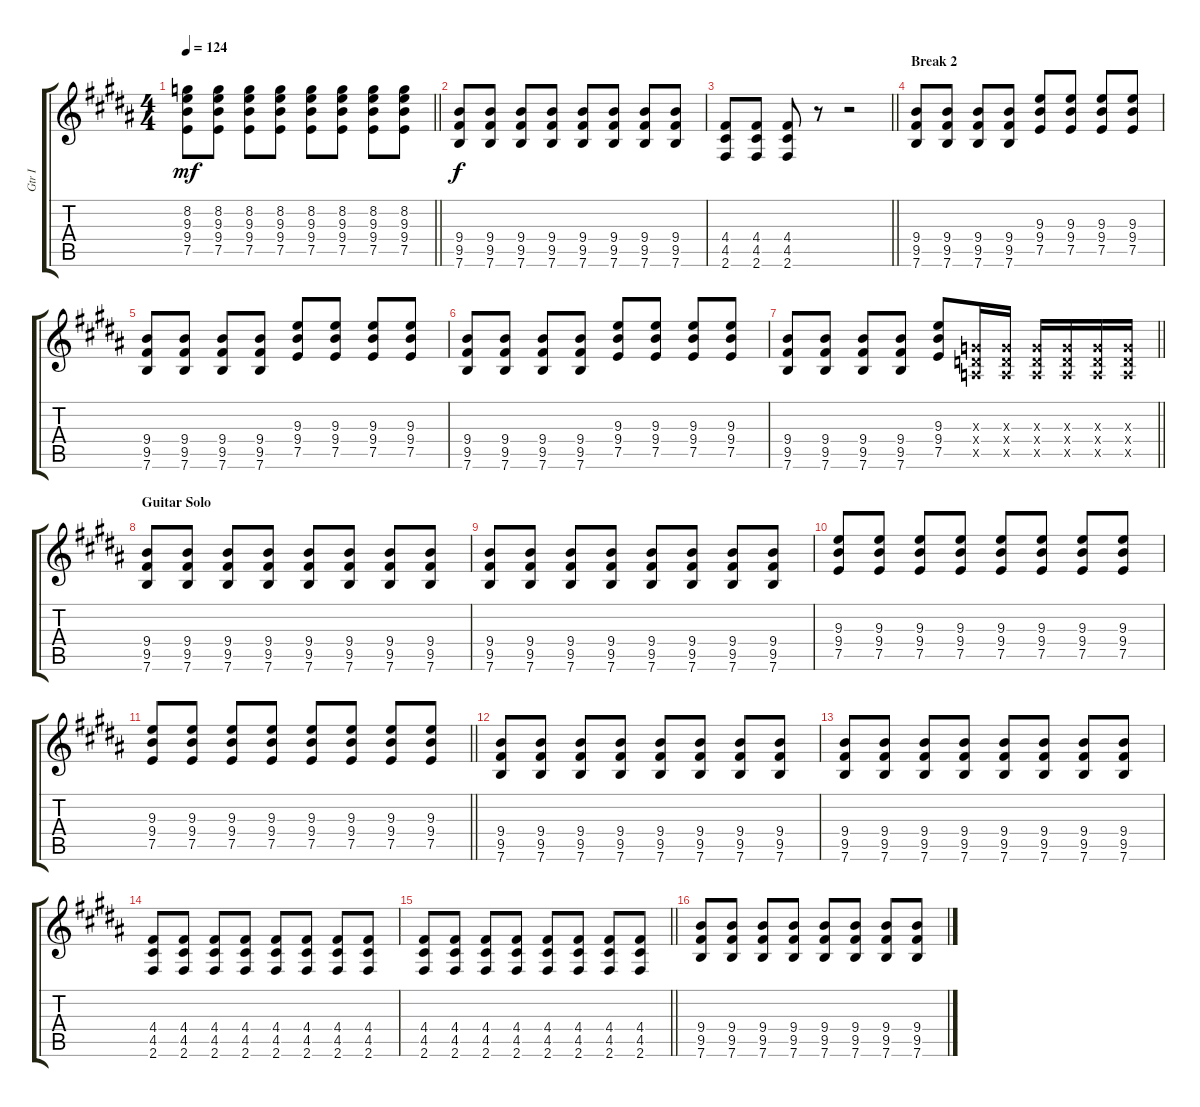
\track ("Gtr I" "Gtr I") {instrument distortionguitar}
\staff {score tabs}
\tuning (E4 B3 G3 D3 A2 E2) {hide}
\ts (4 4)
\tempo 124
\clef g2
\barLineRight lightlight
\ks b
(8.2 9.3 9.4 7.5).8{dy mf} (8.2 9.3 9.4 7.5).8 (8.2 9.3 9.4 7.5).8 (8.2 9.3 9.4 7.5).8 (8.2 9.3 9.4 7.5).8 (8.2 9.3 9.4 7.5).8 (8.2 9.3 9.4 7.5).8 (8.2 9.3 9.4 7.5).8 |
(9.4 9.5 7.6).8{dy f} (9.4 9.5 7.6).8 (9.4 9.5 7.6).8 (9.4 9.5 7.6).8 (9.4 9.5 7.6).8 (9.4 9.5 7.6).8 (9.4 9.5 7.6).8 (9.4 9.5 7.6).8 |
\barLineRight lightlight
(4.4 4.5 2.6).8 (4.4 4.5 2.6).8 (4.4 4.5 2.6).8 r.8 r.2 |
\section ("" "Break 2")
(9.4 9.5 7.6).8 (9.4 9.5 7.6).8 (9.4 9.5 7.6).8 (9.4 9.5 7.6).8 (9.3 9.4 7.5).8 (9.3 9.4 7.5).8 (9.3 9.4 7.5).8 (9.3 9.4 7.5).8 |
(9.4 9.5 7.6).8 (9.4 9.5 7.6).8 (9.4 9.5 7.6).8 (9.4 9.5 7.6).8 (9.3 9.4 7.5).8 (9.3 9.4 7.5).8 (9.3 9.4 7.5).8 (9.3 9.4 7.5).8 |
(9.4 9.5 7.6).8 (9.4 9.5 7.6).8 (9.4 9.5 7.6).8 (9.4 9.5 7.6).8 (9.3 9.4 7.5).8 (9.3 9.4 7.5).8 (9.3 9.4 7.5).8 (9.3 9.4 7.5).8 |
\barLineRight lightlight
(9.4 9.5 7.6).8 (9.4 9.5 7.6).8 (9.4 9.5 7.6).8 (9.4 9.5 7.6).8 (9.3 9.4 7.5).8 (0.3{x} 0.4{x} 0.5{x}).16 (0.3{x} 0.4{x} 0.5{x}).16 (0.3{x} 0.4{x} 0.5{x}).16 (0.3{x} 0.4{x} 0.5{x}).16 (0.3{x} 0.4{x} 0.5{x}).16 (0.3{x} 0.4{x} 0.5{x}).16 |
\section ("" "Guitar Solo")
(9.4 9.5 7.6).8{volume 12} (9.4 9.5 7.6).8 (9.4 9.5 7.6).8 (9.4 9.5 7.6).8 (9.4 9.5 7.6).8 (9.4 9.5 7.6).8 (9.4 9.5 7.6).8 (9.4 9.5 7.6).8 |
(9.4 9.5 7.6).8 (9.4 9.5 7.6).8 (9.4 9.5 7.6).8 (9.4 9.5 7.6).8 (9.4 9.5 7.6).8 (9.4 9.5 7.6).8 (9.4 9.5 7.6).8 (9.4 9.5 7.6).8 |
(9.3 9.4 7.5).8 (9.3 9.4 7.5).8 (9.3 9.4 7.5).8 (9.3 9.4 7.5).8 (9.3 9.4 7.5).8 (9.3 9.4 7.5).8 (9.3 9.4 7.5).8 (9.3 9.4 7.5).8 |
\barLineRight lightlight
(9.3 9.4 7.5).8 (9.3 9.4 7.5).8 (9.3 9.4 7.5).8 (9.3 9.4 7.5).8 (9.3 9.4 7.5).8 (9.3 9.4 7.5).8 (9.3 9.4 7.5).8 (9.3 9.4 7.5).8 |
(9.4 9.5 7.6).8 (9.4 9.5 7.6).8 (9.4 9.5 7.6).8 (9.4 9.5 7.6).8 (9.4 9.5 7.6).8 (9.4 9.5 7.6).8 (9.4 9.5 7.6).8 (9.4 9.5 7.6).8 |
(9.4 9.5 7.6).8 (9.4 9.5 7.6).8 (9.4 9.5 7.6).8 (9.4 9.5 7.6).8 (9.4 9.5 7.6).8 (9.4 9.5 7.6).8 (9.4 9.5 7.6).8 (9.4 9.5 7.6).8 |
(4.4 4.5 2.6).8 (4.4 4.5 2.6).8 (4.4 4.5 2.6).8 (4.4 4.5 2.6).8 (4.4 4.5 2.6).8 (4.4 4.5 2.6).8 (4.4 4.5 2.6).8 (4.4 4.5 2.6).8 |
\barLineRight lightlight
(4.4 4.5 2.6).8 (4.4 4.5 2.6).8 (4.4 4.5 2.6).8 (4.4 4.5 2.6).8 (4.4 4.5 2.6).8 (4.4 4.5 2.6).8 (4.4 4.5 2.6).8 (4.4 4.5 2.6).8 |
(9.4 9.5 7.6).8 (9.4 9.5 7.6).8 (9.4 9.5 7.6).8 (9.4 9.5 7.6).8 (9.4 9.5 7.6).8 (9.4 9.5 7.6).8 (9.4 9.5 7.6).8 (9.4 9.5 7.6).8
